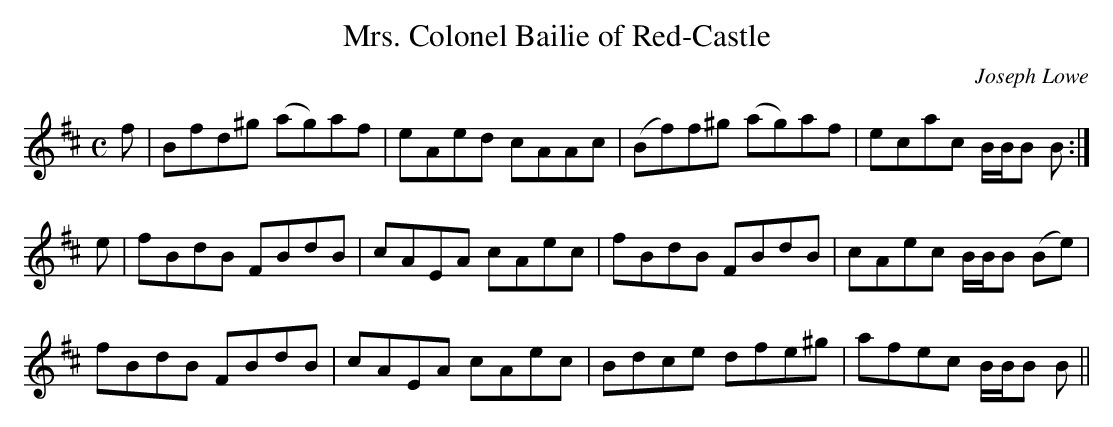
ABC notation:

X:1
T:Mrs. Colonel Bailie of Red-Castle
C:Joseph Lowe
M:C
L:1/8
K:B Min
f|Bfd^g (ag)af|eAed cAAc|(Bf)f^g (ag)af|ecac B/B/B B:|
e|fBdB FBdB|cAEA cAec|fBdB FBdB|cAec B/B/B (Be)|
fBdB FBdB|cAEA cAec|Bdce dfe^g|afec B/B/B B||
